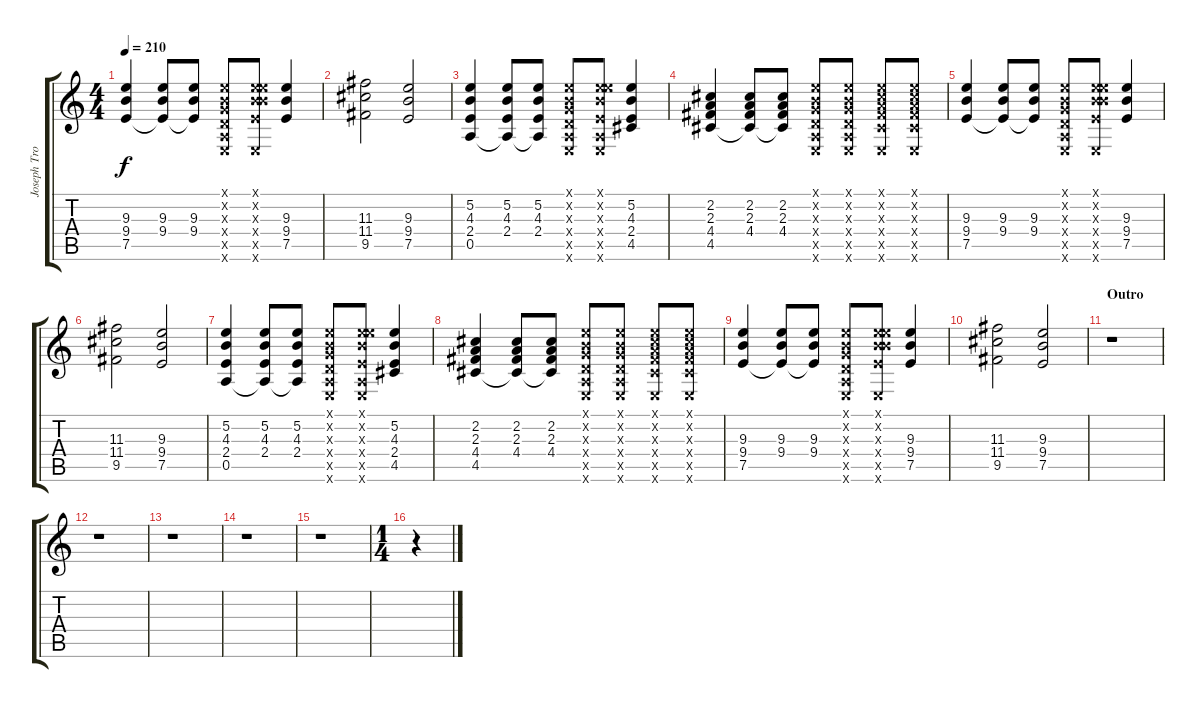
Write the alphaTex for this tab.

\track ("Joseph Trohman (Acoustic Guitar)" "Joseph Tro") {instrument acousticguitarsteel}
\staff {score tabs}
\tuning (E4 B3 G3 D3 A2 E2) {hide}
\ts (4 4)
\tempo 210
\clef g2
\ks c
(9.3 9.4 7.5).4{dy f volume 6} (9.3 9.4 7.5{t}).8 (9.3 9.4 7.5{t}).8 (0.1{x} 0.2{x} 0.3{x} 0.4{x} 0.5{x} 0.6{x}).8 (0.1{x} 0.2{x} 9.3{x} 9.4{x} 7.5{x} 0.6{x}).8 (9.3 9.4 7.5).4 |
(11.3 11.4 9.5).2{volume 6} (9.3 9.4 7.5).2 |
(5.2 4.3 2.4 0.5).4{volume 6} (5.2 4.3 2.4 0.5{t}).8 (5.2 4.3 2.4 0.5{t}).8 (0.1{x} 0.2{x} 0.3{x} 0.4{x} 0.5{x} 0.6{x}).8 (0.1{x} 5.2{x} 4.3{x} 2.4{x} 0.5{x} 0.6{x}).8 (5.2 4.3 2.4 4.5).4 |
(2.2 2.3 4.4 4.5).4{volume 6} (2.2 2.3 4.4 4.5{t}).8 (2.2 2.3 4.4 4.5{t}).8 (0.1{x} 0.2{x} 0.3{x} 0.4{x} 0.5{x} 0.6{x}).8 (0.1{x} 0.2{x} 0.3{x} 0.4{x} 0.5{x} 0.6{x}).8 (0.1{x} 2.2{x} 2.3{x} 4.4{x} 4.5{x} 0.6{x}).8 (0.1{x} 2.2{x} 2.3{x} 4.4{x} 4.5{x} 0.6{x}).8 |
(9.3 9.4 7.5).4{volume 6} (9.3 9.4 7.5{t}).8 (9.3 9.4 7.5{t}).8 (0.1{x} 0.2{x} 0.3{x} 0.4{x} 0.5{x} 0.6{x}).8 (0.1{x} 0.2{x} 9.3{x} 9.4{x} 7.5{x} 0.6{x}).8 (9.3 9.4 7.5).4 |
(11.3 11.4 9.5).2{volume 6} (9.3 9.4 7.5).2 |
(5.2 4.3 2.4 0.5).4{volume 6} (5.2 4.3 2.4 0.5{t}).8 (5.2 4.3 2.4 0.5{t}).8 (0.1{x} 0.2{x} 0.3{x} 0.4{x} 0.5{x} 0.6{x}).8 (0.1{x} 5.2{x} 4.3{x} 2.4{x} 0.5{x} 0.6{x}).8 (5.2 4.3 2.4 4.5).4 |
(2.2 2.3 4.4 4.5).4{volume 6} (2.2 2.3 4.4 4.5{t}).8 (2.2 2.3 4.4 4.5{t}).8 (0.1{x} 0.2{x} 0.3{x} 0.4{x} 0.5{x} 0.6{x}).8 (0.1{x} 0.2{x} 0.3{x} 0.4{x} 0.5{x} 0.6{x}).8 (0.1{x} 2.2{x} 2.3{x} 4.4{x} 4.5{x} 0.6{x}).8 (0.1{x} 2.2{x} 2.3{x} 4.4{x} 4.5{x} 0.6{x}).8 |
(9.3 9.4 7.5).4{volume 6} (9.3 9.4 7.5{t}).8 (9.3 9.4 7.5{t}).8 (0.1{x} 0.2{x} 0.3{x} 0.4{x} 0.5{x} 0.6{x}).8 (0.1{x} 0.2{x} 9.3{x} 9.4{x} 7.5{x} 0.6{x}).8 (9.3 9.4 7.5).4 |
(11.3 11.4 9.5).2{volume 6} (9.3 9.4 7.5).2 |
\section ("" "Outro")
r.1 |
r.1 |
r.1 |
r.1 |
r.1 |
\ts (1 4)
r.4
